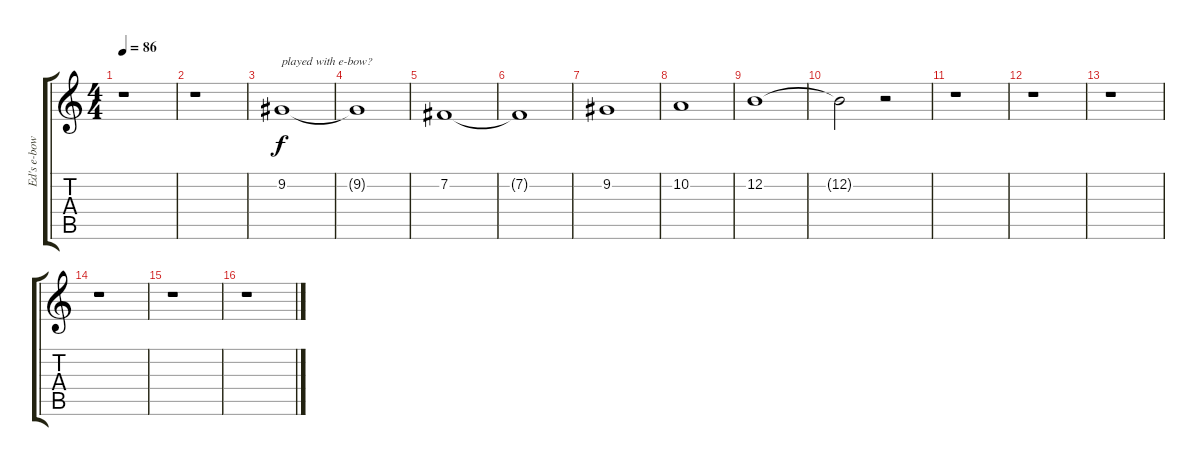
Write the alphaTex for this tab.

\track ("Ed's e-bow" "Ed's e-bow") {instrument violin}
\staff {score tabs}
\tuning (E4 B3 G3 D3 A2 E2) {hide}
\ts (4 4)
\tempo 86
\clef g2
\ks c
r.1{dy f} |
r.1 |
9.2.1{txt "played with e-bow?"} |
9.2{t}.1 |
7.2.1 |
7.2{t}.1 |
9.2.1 |
10.2.1 |
12.2.1 |
12.2{t}.2 r.2 |
r.1 |
r.1 |
r.1 |
r.1 |
r.1 |
r.1
